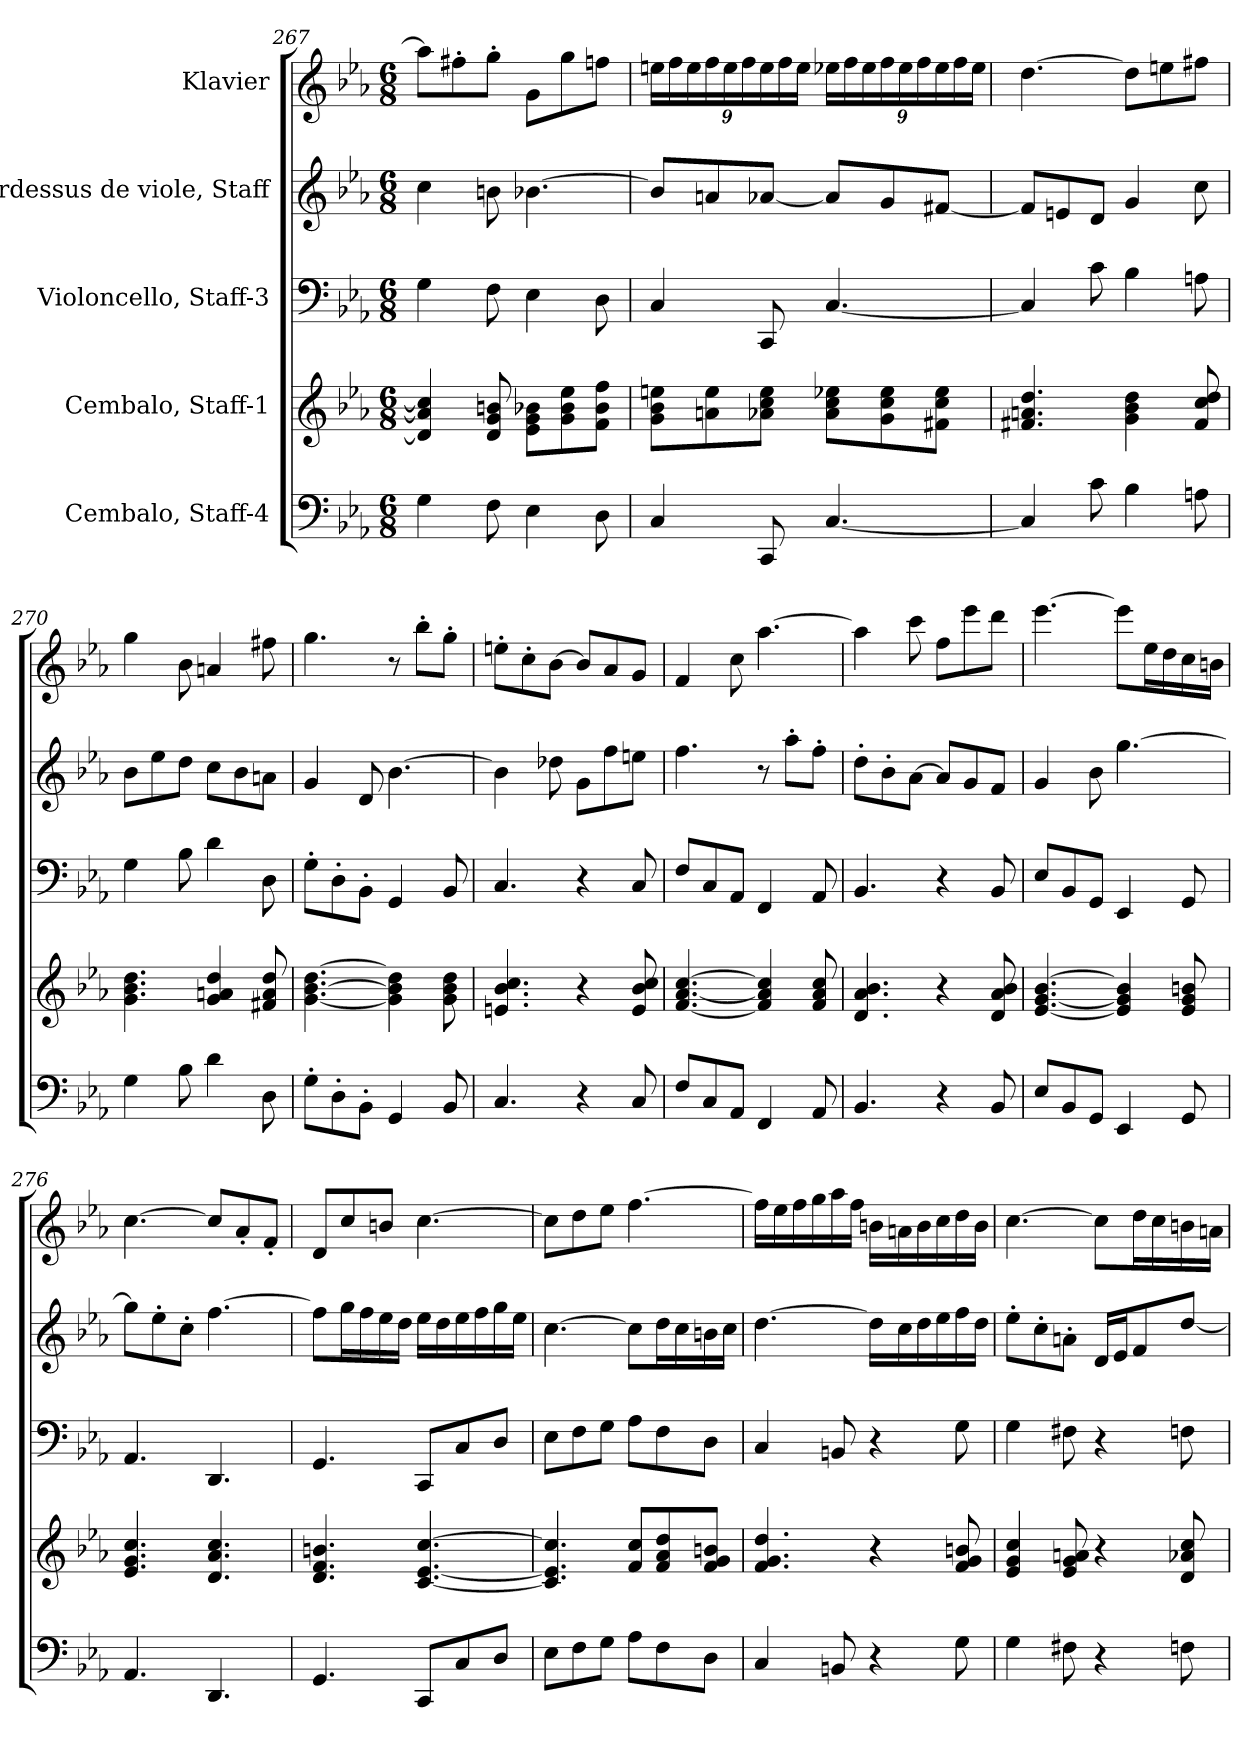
**kern	**kern	**kern	**kern	**kern
*part5	*part4	*part3	*part2	*part1
*staff5	*staff4	*staff3	*staff2	*staff1
*I"Cembalo, Staff-4	*I"Cembalo, Staff-1	*I"Violoncello, Staff-3	*I"Pardessus de viole, Staff	*I"Klavier
*clefF4	*clefG2	*clefF4	*clefG2	*clefG2
*ITrd7c12	*	*	*	*
*k[b-e-a-]	*k[b-e-a-]	*k[b-e-a-]	*k[b-e-a-]	*k[b-e-a-]
*M6/8	*M6/8	*M6/8	*M6/8	*M6/8
=267	=267	=267	=267	=267
4GG\	4d/] 4a/] 4cc/]	4G\	4cc\	8aa\L]
.	.	.	.	8ff#X'\
8FF\	8d/ 8g/ 8bn/	8F\	8bn\	8gg'\J
4EE-\	8e-\ 8g\ 8b-X\L	4E-\	[4.b-X\	8g\L
.	8g\ 8b-\ 8ee-\	.	.	8gg\
8DD\	8f\ 8b-\ 8ff\J	8D\	.	8ffn\J
!!LO:LB:g=z
=268	=268	=268	=268	=268
*	*	*	*	*Xbrackettup
4CC/	8g\ 8b-\ 8een\L	4C/	8b-/L]	24een\LL
.	.	.	.	24ff\
.	.	.	.	24ee\
.	8an\ 8ee\	.	8an/	24ff\
.	.	.	.	24ee\
.	.	.	.	24ff\
8CCC/	8a-X\ 8cc\ 8ee\J	8CC/	[8a-X/J	24ee\
.	.	.	.	24ff\
.	.	.	.	24ee\JJ
[4.CC/	8a-\ 8cc\ 8ee-X\L	[4.C/	8a-/L]	24ee-X\LL
.	.	.	.	24ff\
.	.	.	.	24ee-\
.	8g\ 8cc\ 8ee-\	.	8g/	24ff\
.	.	.	.	24ee-\
.	.	.	.	24ff\
.	8f#X\ 8cc\ 8ee-\J	.	[8f#X/J	24ee-\
.	.	.	.	24ff\
.	.	.	.	24ee-\JJ
=269	=269	=269	=269	=269
4CC/]	4.f#X/ 4.an/ 4.dd/	4C/]	8f#/L]	[4.dd\
.	.	.	8en/	.
8C\	.	8c\	8d/J	.
4BB-\	4g\ 4b-\ 4dd\	4B-\	4g/	8dd\L]
.	.	.	.	8een\
8AAn\	8f#/ 8cc/ 8dd/	8An\	8cc\	8ff#X\J
=270	=270	=270	=270	=270
4GG\	4.g\ 4.b-\ 4.dd\	4G\	8b-\L	4gg\
.	.	.	8ee-\	.
8BB-\	.	8B-\	8dd\J	8b-\
4D\	4g/ 4an/ 4dd/	4d\	8cc\L	4an/
.	.	.	8b-\	.
8DD\	8f#X/ 8a/ 8dd/	8D\	8an\J	8ff#X\
=271	=271	=271	=271	=271
8GG'\L	[4.g\ [4.b-\ [4.dd\	8G'\L	4g/	4.gg\
8DD'\	.	8D'\	.	.
8BBB-'\J	.	8BB-'\J	8d/	.
4GGG/	4g\] 4b-\] 4dd\]	4GG/	[4.b-\	8r
.	.	.	.	8bb-'\L
8BBB-/	8g\ 8b-\ 8dd\	8BB-/	.	8gg'\J
!!LO:PB:g=z
=272	=272	=272	=272	=272
4.CC/	4.en/ 4.b-/ 4.cc/	4.C/	4b-\]	8een'\L
.	.	.	.	8cc'\
.	.	.	8dd-X\	[8b-\J
4r	4r	4r	8g\L	8b-/L]
.	.	.	8ff\	8a-/
8CC/	8e/ 8b-/ 8cc/	8C/	8een\J	8g/J
=273	=273	=273	=273	=273
8FF/L	[4.f/ [4.a-/ [4.cc/	8F/L	4.ff\	4f/
8CC/	.	8C/	.	.
8AAA-/J	.	8AA-/J	.	8cc\
4FFF/	4f/] 4a-/] 4cc/]	4FF/	8r	[4.aa-\
.	.	.	8aa-'\L	.
8AAA-/	8f/ 8a-/ 8cc/	8AA-/	8ff'\J	.
=274	=274	=274	=274	=274
4.BBB-/	4.d/ 4.a-/ 4.b-/	4.BB-/	8dd'\L	4aa-\]
.	.	.	8b-'\	.
.	.	.	[8a-\J	8ccc\
4r	4r	4r	8a-/L]	8ff\L
.	.	.	8g/	8eee-\
8BBB-/	8d/ 8a-/ 8b-/	8BB-/	8f/J	8ddd\J
=275	=275	=275	=275	=275
8EE-/L	[4.e-/ [4.g/ [4.b-/	8E-/L	4g/	[4.eee-\
8BBB-/	.	8BB-/	.	.
8GGG/J	.	8GG/J	8b-\	.
4EEE-/	4e-/] 4g/] 4b-/]	4EE-/	[4.gg\	8eee-\L]
.	.	.	.	16ee-\L
.	.	.	.	16dd\
8GGG/	8e-/ 8g/ 8bn/	8GG/	.	16cc\
.	.	.	.	16bn\JJ
=276	=276	=276	=276	=276
4.AAA-/	4.e-/ 4.g/ 4.cc/	4.AA-/	8gg\L]	[4.cc\
.	.	.	8ee-'\	.
.	.	.	8cc'\J	.
4.DDD/	4.d/ 4.a-/ 4.cc/	4.DD/	[4.ff\	8cc/L]
.	.	.	.	8a-'/
.	.	.	.	8f'/J
!!LO:LB:g=z
=277	=277	=277	=277	=277
4.GGG/	4.d/ 4.f/ 4.bn/	4.GG/	8ff\L]	8d/L
.	.	.	16gg\L	8cc/
.	.	.	16ff\	.
.	.	.	16ee-\	8bn/J
.	.	.	16dd\JJ	.
8CCC/L	[4.c/ [4.e-/ [4.cc/	8CC/L	16ee-\LL	[4.cc\
.	.	.	16dd\	.
8CC/	.	8C/	16ee-\	.
.	.	.	16ff\	.
8DD/J	.	8D/J	16gg\	.
.	.	.	16ee-\JJ	.
=278	=278	=278	=278	=278
8EE-\L	4.c/] 4.e-/] 4.cc/]	8E-\L	[4.cc\	8cc\L]
8FF\	.	8F\	.	8dd\
8GG\J	.	8G\J	.	8ee-\J
8AA-\L	8f/ 8cc/L	8A-\L	8cc\L]	[4.ff\
8FF\	8f/ 8a-/ 8dd/	8F\	16dd\L	.
.	.	.	16cc\	.
8DD\J	8f/ 8g/ 8bn/J	8D\J	16bn\	.
.	.	.	16cc\JJ	.
=279	=279	=279	=279	=279
4CC/	4.f/ 4.g/ 4.dd/	4C/	[4.dd\	16ff\LL]
.	.	.	.	16ee-\
.	.	.	.	16ff\
.	.	.	.	16gg\
8BBBn/	.	8BBn/	.	16aa-\
.	.	.	.	16ff\JJ
4r	4r	4r	16dd\LL]	16bn\LL
.	.	.	16cc\	16an\
.	.	.	16dd\	16b\
.	.	.	16ee-\	16cc\
8GG\	8f/ 8g/ 8bn/	8G\	16ff\	16dd\
.	.	.	16dd\JJ	16b\JJ
=280	=280	=280	=280	=280
4GG\	4e-/ 4g/ 4cc/	4G\	8ee-'\L	[4.cc\
.	.	.	8cc'\	.
8FF#X\	8e-/ 8g/ 8an/	8F#X\	8an'\J	.
4r	4r	4r	16d/LL	8cc\L]
.	.	.	16e-/J	.
.	.	.	8f/	16dd\L
.	.	.	.	16cc\
8FFn\	8d/ 8a-X/ 8cc/	8Fn\	[8dd/J	16bn\
.	.	.	.	16an\JJ
=	=	=	=	=
*-	*-	*-	*-	*-
